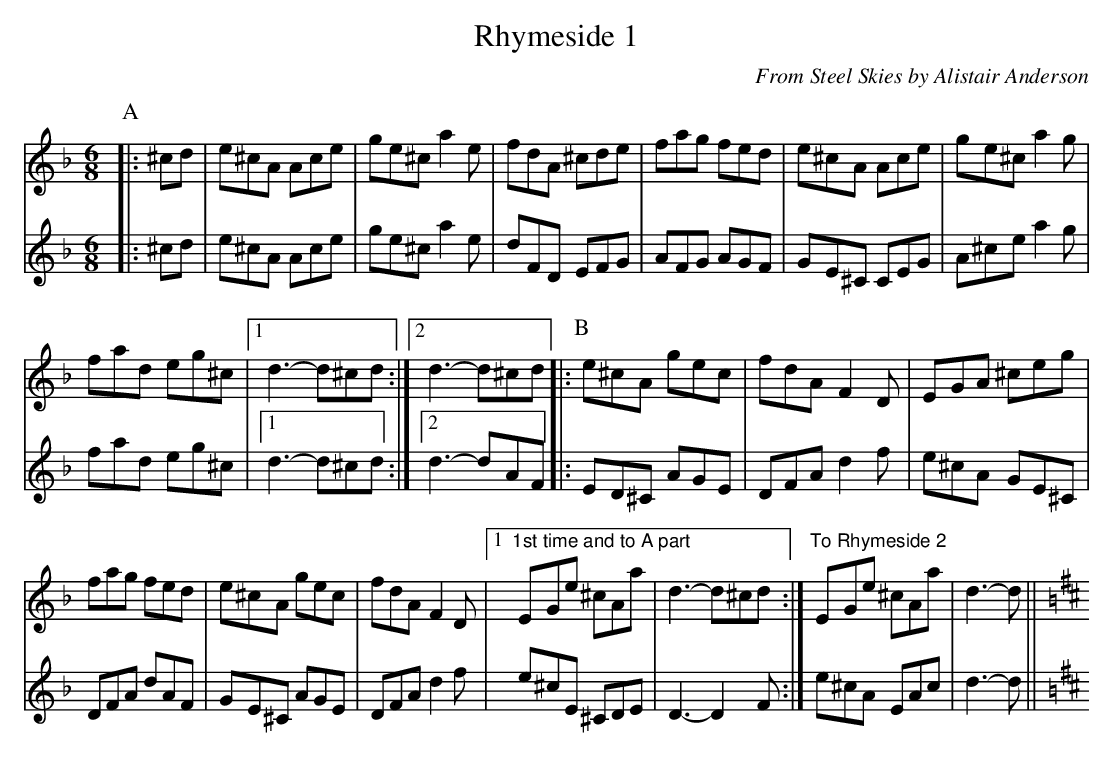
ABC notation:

X:1
T:Rhymeside 1
C:From Steel Skies by Alistair Anderson
M:6/8
L:1/8
K:F
P:A
[V:1]|:^cd | e^cA Ace | ge^c a2 e | fdA ^cde | fag fed | e^cA Ace | ge^c a2 g |
[V:2]|:^cd | e^cA Ace | ge^c a2 e | dFD EFG | AFG AGF | GE^C CEG | A^ce a2 g |
[V:1]fad eg^c |1 d3- d^cd :|2 d3-d^cd |:[P:B]e^cA gec | fdA  F2 D | EGA ^ceg |
[V:2]fad eg^c |1 d3- d^cd :|2 d3-dAF |:[P:B]ED^C AGE | DFA d2 f | e^cA GE^C |
[V:1]fag fed | e^cA gec | fdA F2 D |1"1st time and to A part" EGe ^cAa | d3-d^cd :| "To Rhymeside 2"EGe ^cAa | d3-d ||[K:D]
[V:2]DFA dAF | GE^C AGE | DFA d2 f | e^cE ^CDE | D3-D2 F :| e^cA EAc | d3-d ||[K:D]
